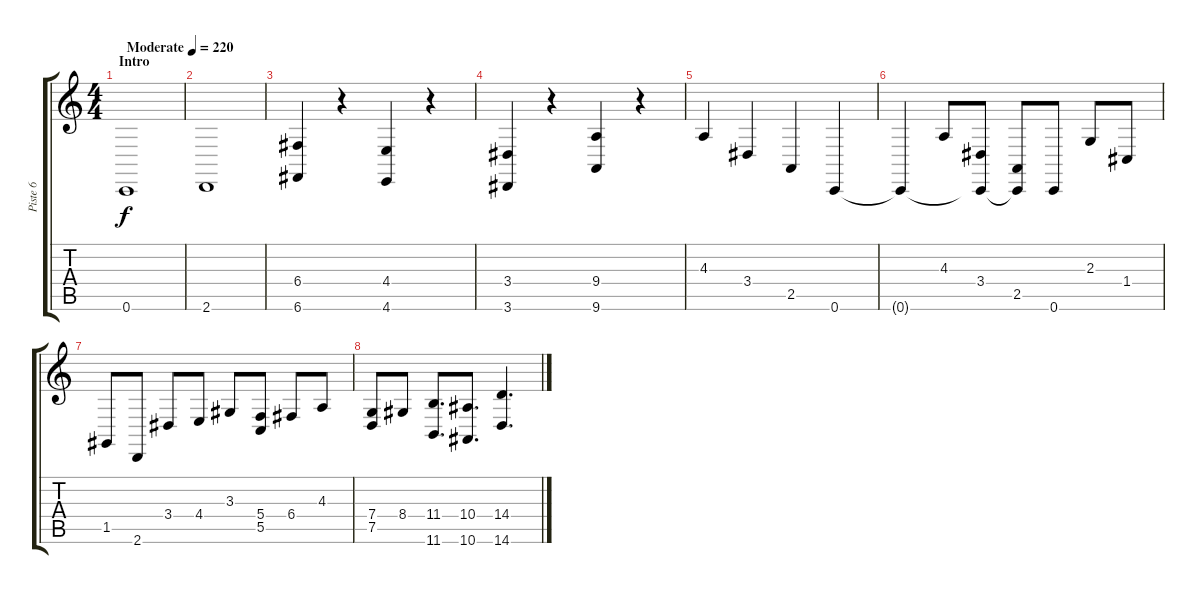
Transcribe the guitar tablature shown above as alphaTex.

\track ("Piste 6" "Piste 6") {instrument violin}
\staff {score tabs}
\tuning (D4 A3 F3 C3 G2 C2) {hide}
\ts (4 4)
\section ("" "Intro")
\tempo (220 "Moderate")
\clef g2
\ks c
0.6.1{dy f instrument violin} |
2.6.1 |
(6.4 6.6).4 r.4 (4.4 4.6).4 r.4 |
(3.4 3.6).4 r.4 (9.4 9.6).4 r.4 |
4.3.4 3.4.4 2.5.4 0.6.4 |
0.6{t}.4 4.3.8 (3.4 0.6{t}).8 (2.5 0.6{t}).8 0.6.8 2.3.8 1.4.8 |
1.5.8 2.6.8 3.4.8 4.4.8 3.3.8 (5.4 5.5).8 6.4.8 4.3.8 |
(7.4 7.5).8 8.4.8 (11.4 11.6).8{d} (10.4 10.6).8{d} (14.4 14.6).4{d}
